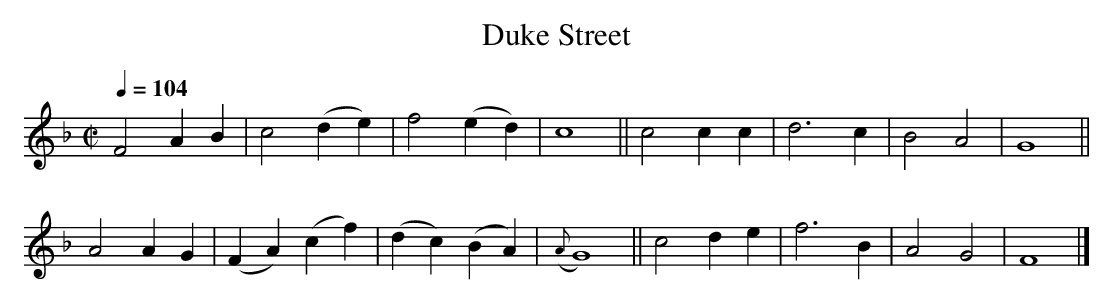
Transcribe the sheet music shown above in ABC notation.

X:1
T:Duke Street
M:C|
L:1/4
Q:1/4=104
K:F
F2 AB| c2 (de)| f2 (ed)|    c4 ||c2 cc|d3 c|B2 A2|G4||
A2 AG|(FA)(cf)|(dc)(BA)|({A}G4)||c2 de|f3 B|A2 G2|F4|]
